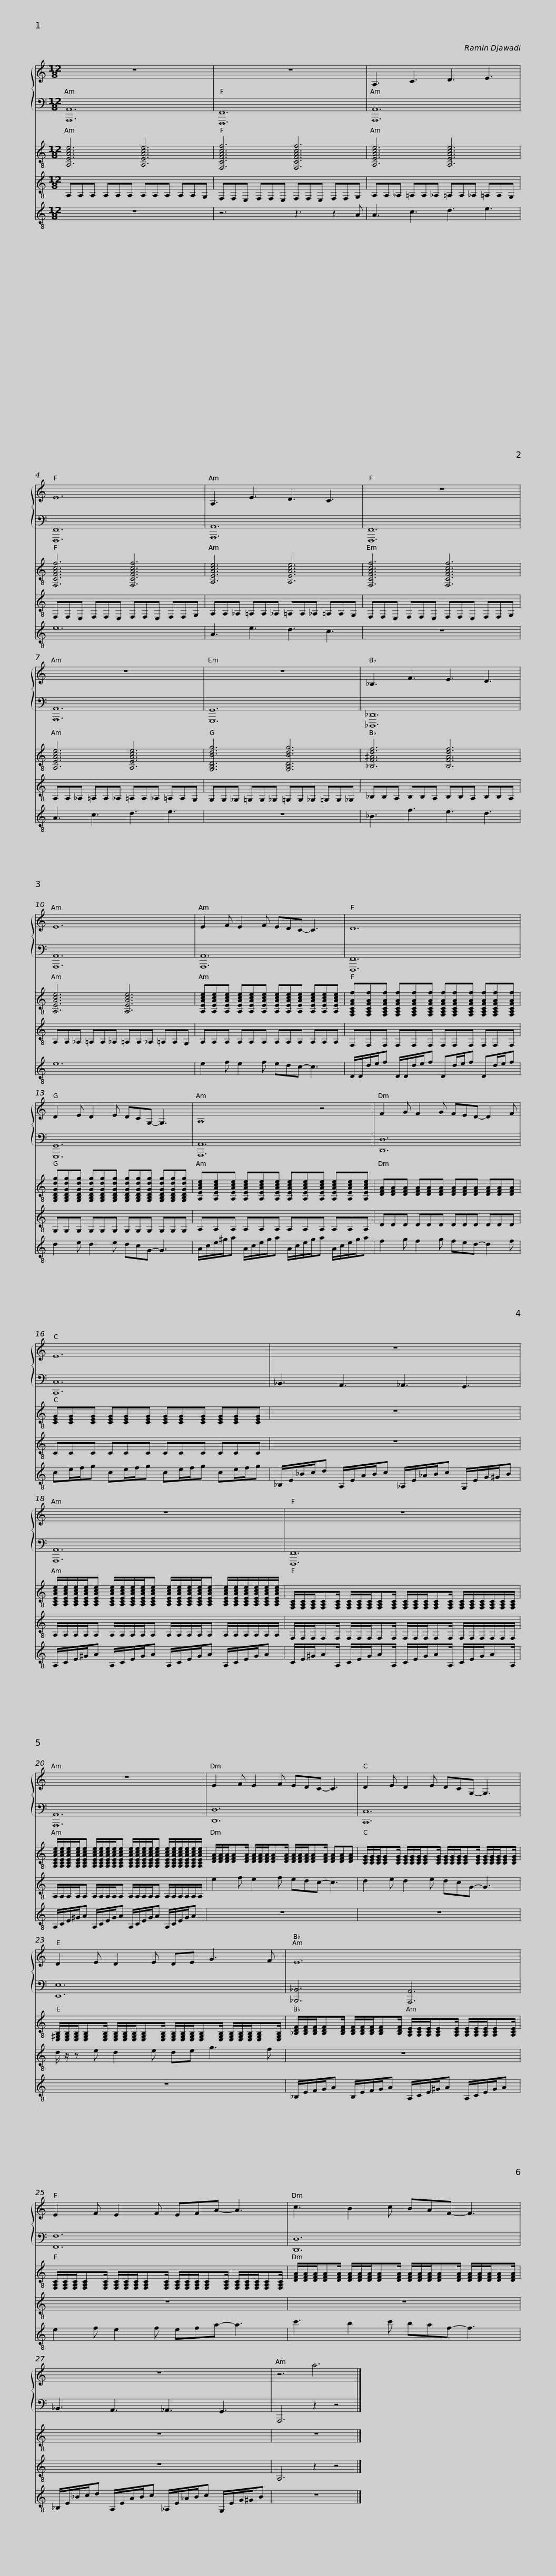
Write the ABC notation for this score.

X:1
%%score { 1 | 2 } 3 4 5
L:1/8
M:12/8
I:linebreak $
K:C
V:1 treble
V:2 bass
V:3 treble-8
V:4 treble-8
V:5 treble-8
V:1
 z12 | z12 |$ A,3 C3 D3 E3 | E12 |$ A,3 E3 D3 C3 | %5
 z12 |$ z12 |$ z12 | _B,3 F3 E3 D3 |$ E12 | %10
 E2 F E2 F EDC- C3 |$ D12 | D2 E D2 E DCG,- G,3 |$ A,8 z4 | F2 G F2 G FED- D2 F |$ %15
 E12 |$ z12 |$ z12 |$ z12 |$ z12 |$ %20
 E2 F E2 F EDC- C3 |$ D2 E D2 E DCG,- G,3 |$ D2 E D2 E DE G3 F |$ E12 |$ E2 F E2 F EFA- A3 |$ %25
 c3 B2 c BAF- F3 |$ z12 | z6 a6 |] %28
V:2
 [A,,,A,,]12 | [F,,,F,,]12 |$ [A,,,A,,]12 | [F,,,F,,]12 |$ [A,,,A,,]12 | %5
 [F,,,F,,]12 |$ [A,,,A,,]12 |$ [G,,,G,,]12 | [_D,,,_D,,]12 |$ [A,,,A,,]12 | %10
 [A,,,A,,]12 |$ [F,,,F,,]12 | [G,,,G,,]12 |$ [A,,,A,,]12 | [D,,D,]12 |$ %15
 [C,,C,]12 |$ _B,,3 A,,3 _A,,3 G,,3 |$ [A,,,A,,]12 |$ [F,,,F,,]12 |$ [A,,,A,,]12 |$ %20
 [D,,D,]12 |$ [C,,C,]12 |$ [E,,E,]12 |$ [_B,,,_B,,]6 [A,,,A,,]6 |$ [F,,F,]12 |$ %25
 [D,,D,]12 |$ _B,,3 A,,3 _A,,3 G,,3 | A,,,6 z2 z4 |] %28
V:3
 [A,EAce]6 [A,EAce]6 | [F,CFAcf]6 [F,CFAcf]6 |$ [A,EAce]6 [A,EAce]6 | [F,CFAcf]6 [F,CFAcf]6 |$ [A,EAce]6 [A,EAce]6 | %5
 [F,CFAcf]6 [F,CFAcf]6 |$ [A,EAce]6 [A,EAce]6 |$ [G,B,DBdg]6 [G,B,DBdg]6 | [_B,F^Adf]6 [B,FAdf]6 |$ [A,EAce]6 [A,EAce]6 | %10
 [A,EAce][A,EAce][A,EAce] [A,EAce][A,EAce][A,EAce] [A,EAce][A,EAce][A,EAce] [A,EAce][A,EAce][A,EAce] |$ [F,A,CFAf][F,A,CFAf][F,A,CFAf] [F,A,CFAf][F,A,CFAf][F,A,CFAf] [F,A,CFAf][F,A,CFAf][F,A,CFAf] [F,A,CFAf][F,A,CFAf][F,A,CFAf] | [G,B,DGdg][G,B,DGdg][G,B,DGdg] [G,B,DGdg][G,B,DGdg][G,B,DGdg] [G,B,DGdg][G,B,DGdg][G,B,DGdg] [G,B,DGdg][G,B,DGdg][G,B,DGdg] |$ [A,EAce][A,EAce][A,EAce] [A,EAce][A,EAce][A,EAce] [A,EAce][A,EAce][A,EAce] [A,EAce][A,EAce][A,EAce] | [DFA][DFA][DFA] [DFA][DFA][DFA] [DFA][DFA][DFA] [DFA][DFA][DFA] |$ %15
 [CEG][CEG][CEG] [CEG][CEG][CEG] [CEG][CEG][CEG] [CEG][CEG][CEG] |$ z12 |$ [A,CEAce]/[A,CEAce]/[A,CEAce]/[A,CEAce]/[A,CEAce] [A,CEAce]/[A,CEAce]/[A,CEAce]/[A,CEAce]/[A,CEAce] [A,CEAce]/[A,CEAce]/[A,CEAce]/[A,CEAce]/[A,CEAce] [A,CEAce]/[A,CEAce]/[A,CEAce]/[A,CEAce]/[A,CEAce]/[A,CEAce]/ |$ [F,A,C]/[F,A,C]/[F,A,C]/[F,A,C][F,A,C]/ [F,A,C]/[F,A,C]/[F,A,C]/[F,A,C][F,A,C]/ [F,A,C]/[F,A,C]/[F,A,C]/[F,A,C][F,A,C]/ [F,A,C]/[F,A,C]/[F,A,C]/[F,A,C]/[F,A,C]/[F,A,C]/ |$ [A,CEAce]/[A,CEAce]/[A,CEAce]/[A,CEAce]/[A,CEAce] [A,CEAce]/[A,CEAce]/[A,CEAce]/[A,CEAce]/[A,CEAce] [A,CEAce]/[A,CEAce]/[A,CEAce]/[A,CEAce]/[A,CEAce] [A,CEAce]/[A,CEAce]/[A,CEAce]/[A,CEAce]/[A,CEAce]/[A,CEAce]/ |$ %20
 [DFA]/[DFA]/[DFA]/[DFA][DFA]/ [DFA]/[DFA]/[DFA]/[DFA][DFA]/ [DFA]/[DFA]/[DFA]/[DFA][DFA]/ [DFA][DFA][DFA] |$ [CEG]/[CEG]/[CEG]/[CEG][CEG]/ [CEG]/[CEG]/[CEG]/[CEG][CEG]/ [CEG]/[CEG]/[CEG]/[CEG][CEG]/ [CEG]/[CEG]/[CEG]/[CEG][CEG]/ |$ [E,^G,B,]/[E,G,B,]/[E,G,B,]/[E,G,B,][E,G,B,]/ [E,G,B,]/[E,G,B,]/[E,G,B,]/[E,G,B,][E,G,B,]/ [E,G,B,]/[E,G,B,]/[E,G,B,]/[E,G,B,][E,G,B,]/ [E,G,B,]/[E,G,B,]/[E,G,B,]/[E,G,B,][E,G,B,]/ |$ [_B,DF]/[B,DF]/[B,DF]/[B,DF][B,DF]/ [B,DF]/[B,DF]/[B,DF]/[B,DF][B,DF]/ [A,CE]/[A,CE]/[A,CE]/[A,CE][A,CE]/ [A,CE]/[A,CE]/[A,CE]/[A,CE][A,CE]/ |$ [F,A,C]/[F,A,C]/[F,A,C]/[F,A,C][F,A,C]/ [F,A,C]/[F,A,C]/[F,A,C]/[F,A,C][F,A,C]/ [F,A,C]/[F,A,C]/[F,A,C]/[F,A,C][F,A,C]/ [F,A,C]/[F,A,C]/[F,A,C]/[F,A,C][F,A,C]/ |$ %25
 [DFA]/[DFA]/[DFA]/[DFA][DFA]/ [DFA]/[DFA]/[DFA]/[DFA][DFA]/ [DFA]/[DFA]/[DFA]/[DFA][DFA]/ [DFA]/[DFA]/[DFA]/[DFA][DFA]/ |$ z12 | z12 |] %28
V:4
 A,A,A, A,A,A, A,A,A, A,A,G, | F,F,E, F,F,E, F,F,E, F,F,G, |$ A,A,_A, =A,A,_A, =A,A,_A, =A,A,G, | F,F,E, F,F,E, F,F,E, F,F,G, |$ A,A,_A, =A,A,_A, =A,A,_A, =A,A,G, | %5
 F,F,E, F,F,E, F,F,E, F,F,G, |$ A,A,_A, =A,A,_A, =A,A,_A, =A,A,G, |$ G,G,_G, =G,G,_G, =G,G,_G, =G,G,_G, | _B,B,A, B,B,A, B,B,A, B,B,A, |$ A,A,_A, =A,A,_A, =A,A,_A, =A,A,G, | %10
 A,A,A, A,A,A, A,A,A, A,A,A, |$ F,F,F, F,F,F, F,F,F, F,F,F, | G,G,G, G,G,G, G,G,G, G,G,G, |$ A,A,A, A,A,A, A,A,A, A,A,A, | DDD DDD DDD DDD |$ %15
 CCC CCC CCC CCC |$ z12 |$ A,/A,/A,/A,/A, A,/A,/A,/A,/A, A,/A,/A,/A,/A, A,/A,/A,/A,/A,/A,/ |$ F,/F,/F,/F,F,/ F,/F,/F,/F,F,/ F,/F,/F,/F,F,/ F,/F,/F,/F,/F,/F,/ |$ A,/A,/A,/A,/A, A,/A,/A,/A,/A, A,/A,/A,/A,/A, A,/A,/A,/A,/A,/A,/ |$ %20
 e2 f e2 f edc- c3 |$ d2 e d2 e dcG- G3 |$ d/ z/ z e d2 e de g3 f |$ z12 |$ z12 |$ %25
 z12 |$ z12 | A,6 z2 z4 |] %28
V:5
 z12 | z6 z3 z2 A |$ A3 c3 d3 e3 | e12 |$ A3 e3 d3 c3 | %5
 z12 |$ A3 c3 d3 e3 |$ z12 | _B3 f3 e3 d3 |$ e12 | %10
 e2 f e2 f edc- c3 |$ D/D/d/e/f D/D/d/e/f Dd/e/f Dd/e/f | d2 e d2 e dcG- G3 |$ A/c/e/^g/a A/c/e/g/a A/c/e/g/a A/c/e/g/a | f2 g f2 g fed- d2 f |$ %15
 ce/f/g ce/f/g ce/f/g ce/f/g |$ _B,/E/_B/c/d A,/E/A/B/c _A,/E/_A/B/c G,/E/G/^G/B |$ A,/C/E/^G/A A,/C/E/G/A A,/C/E/G/A A,/C/E/G/A |$ C/E/^G/AA,/ C/E/G/AA,/ C/E/G/AA,/ C/E/G/AA,/ |$ A,/C/E/^G/A A,/C/E/G/A A,/C/E/G/A A,/C/E/G/A |$ %20
 z12 |$ z12 |$ z12 |$ _B,/E/F/G/A B,/E/F/G/A A,/C/E/^G/A A,/C/E/G/A |$ e2 f e2 f efa- a3 |$ %25
 c'3 b2 c' baf- f3 |$ _B,/E/_B/c/d A,/E/A/B/c _A,/E/_A/B/c G,/E/G/^G/B | z12 |] %28
